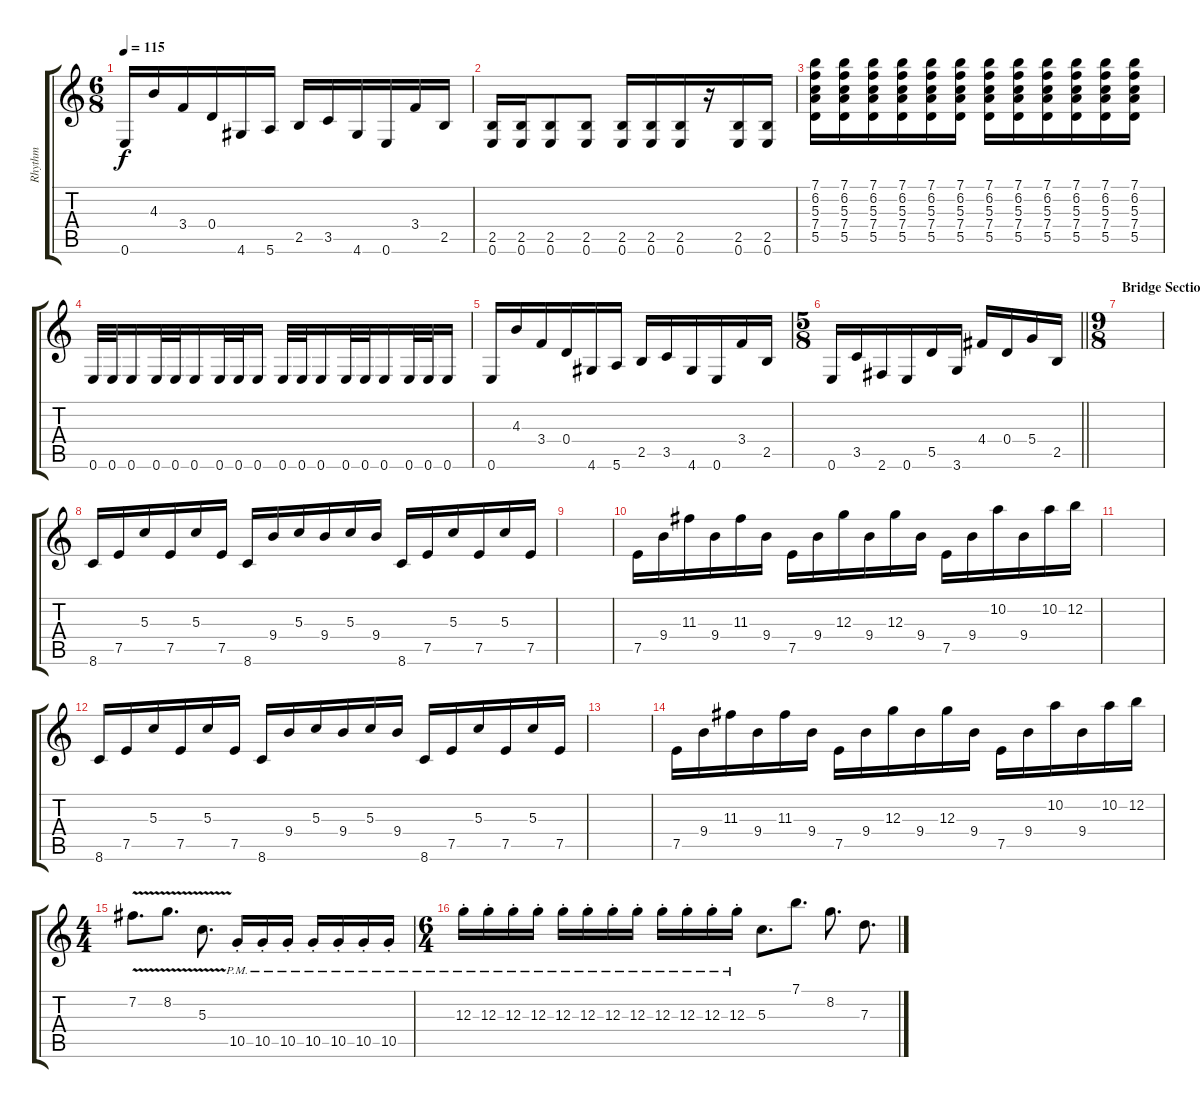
\track ("Rhythm" "Rhythm") {instrument distortionguitar}
\staff {score tabs}
\tuning (E4 B3 G3 D3 A2 E2) {hide}
\ts (6 8)
\tempo 115
\clef g2
\ks c
0.6.16{dy f} 4.3.16 3.4.16 0.4.16 4.6.16 5.6.16 2.5.16 3.5.16 4.6.16 0.6.16 3.4.16 2.5.16 |
(2.5 0.6).16 (2.5 0.6).16 (2.5 0.6).8 (2.5 0.6).8 (2.5 0.6).16 (2.5 0.6).16 (2.5 0.6).16 r.16 (2.5 0.6).16 (2.5 0.6).16 |
(7.1 6.2 5.3 7.4 5.5).16 (7.1 6.2 5.3 7.4 5.5).16 (7.1 6.2 5.3 7.4 5.5).16 (7.1 6.2 5.3 7.4 5.5).16 (7.1 6.2 5.3 7.4 5.5).16 (7.1 6.2 5.3 7.4 5.5).16 (7.1 6.2 5.3 7.4 5.5).16 (7.1 6.2 5.3 7.4 5.5).16 (7.1 6.2 5.3 7.4 5.5).16 (7.1 6.2 5.3 7.4 5.5).16 (7.1 6.2 5.3 7.4 5.5).16 (7.1 6.2 5.3 7.4 5.5).16 |
0.6.32 0.6.32 0.6.16 0.6.32 0.6.32 0.6.16 0.6.32 0.6.32 0.6.16 0.6.32 0.6.32 0.6.16 0.6.32 0.6.32 0.6.16 0.6.32 0.6.32 0.6.16 |
0.6.16 4.3.16 3.4.16 0.4.16 4.6.16 5.6.16 2.5.16 3.5.16 4.6.16 0.6.16 3.4.16 2.5.16 |
\ts (5 8)
\barLineRight lightlight
0.6.16 3.5.16 2.6.16 0.6.16 5.5.16 3.6.16 4.4.16 0.4.16 5.4.16 2.5.16 |
\ts (9 8)
\section ("" "Bridge Section")
|
8.6.16 7.5.16 5.3.16 7.5.16 5.3.16 7.5.16 8.6.16 9.4.16 5.3.16 9.4.16 5.3.16 9.4.16 8.6.16 7.5.16 5.3.16 7.5.16 5.3.16 7.5.16 |
|
7.5.16 9.4.16 11.3.16 9.4.16 11.3.16 9.4.16 7.5.16 9.4.16 12.3.16 9.4.16 12.3.16 9.4.16 7.5.16 9.4.16 10.2.16 9.4.16 10.2.16 12.2.16 |
|
8.6.16 7.5.16 5.3.16 7.5.16 5.3.16 7.5.16 8.6.16 9.4.16 5.3.16 9.4.16 5.3.16 9.4.16 8.6.16 7.5.16 5.3.16 7.5.16 5.3.16 7.5.16 |
|
7.5.16 9.4.16 11.3.16 9.4.16 11.3.16 9.4.16 7.5.16 9.4.16 12.3.16 9.4.16 12.3.16 9.4.16 7.5.16 9.4.16 10.2.16 9.4.16 10.2.16 12.2.16 |
\ts (4 4)
7.2{v}.8{d} 8.2{v}.8{d} 5.3{v}.8{d} 10.5{pm st}.16 10.5{pm st}.16 10.5{pm st}.16 10.5{pm st}.16 10.5{pm st}.16 10.5{pm st}.16 10.5{pm st}.16 |
\ts (6 4)
12.3{pm st}.16 12.3{pm st}.16 12.3{pm st}.16 12.3{pm st}.16 12.3{pm st}.16 12.3{pm st}.16 12.3{pm st}.16 12.3{pm st}.16 12.3{pm st}.16 12.3{pm st}.16 12.3{pm st}.16 12.3{pm st}.16 5.3.8{d} 7.1.8{d} 8.2.8{d} 7.3.8{d}
